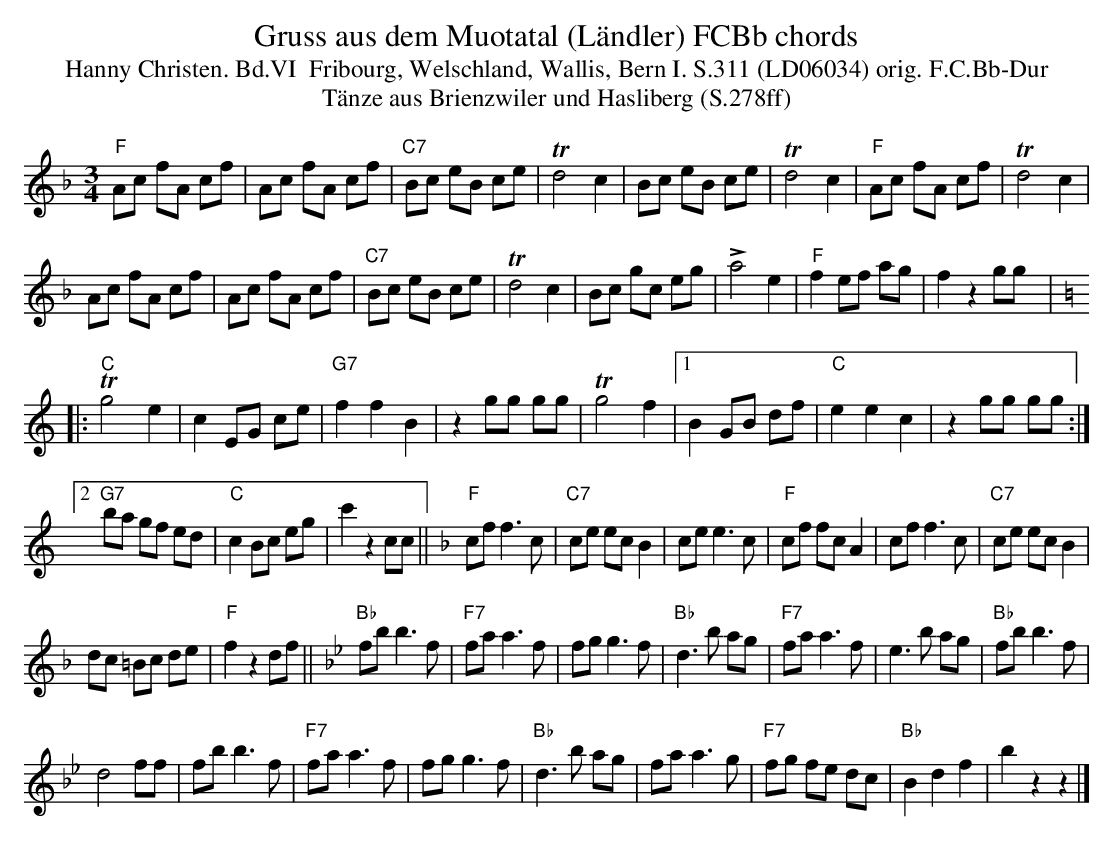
X:1
T: Gruss aus dem Muotatal (L\"andler) FCBb chords
T:Hanny Christen. Bd.VI  Fribourg, Welschland, Wallis, Bern I. S.311 (LD06034) orig. F.C.Bb-Dur
T: T\"anze aus Brienzwiler und Hasliberg (S.278ff)
M:3/4
L:1/8
K:F %%MIDI gchordon
"F"Ac fA cf | Ac fA cf | "C7"Bc eB ce | Td4c2 | Bc eB ce | Td4c2 | "F"Ac fA cf | Td4c2 |
Ac fA cf | Ac fA cf | "C7"Bc eB ce | Td4c2 | Bc gc eg | +>+a4e2 | "F"f2 ef ag | f2z2gg |: [K:C]
"C"Tg4e2 | c2 EG ce | "G7"f2f2B2 | z2 gg gg | Tg4f2 |1 B2 GB df | "C"e2e2c2 | z2gg gg :|2
"G7"ba gf ed | "C"c2 Bc eg | c'2z2cc || [K:F] "F"cf f3c | "C7"ce ec B2 | ce e3c | "F"cf fc A2 | cf f3c | "C7"ce ec B2 |
dc =Bc de | "F"f2z2df || [K:Bb] "Bb"fb b3f | "F7"fa a3f | fg g3f | "Bb"d3b ag | "F7"fa a3f | e3b ag | "Bb"fb b3f |
d4 ff | fb b3f | "F7"fa a3f | fg g3f | "Bb"d3b ag | fa a3g | "F7"fg fe dc | "Bb"B2d2f2 | b2z2z2 |]
